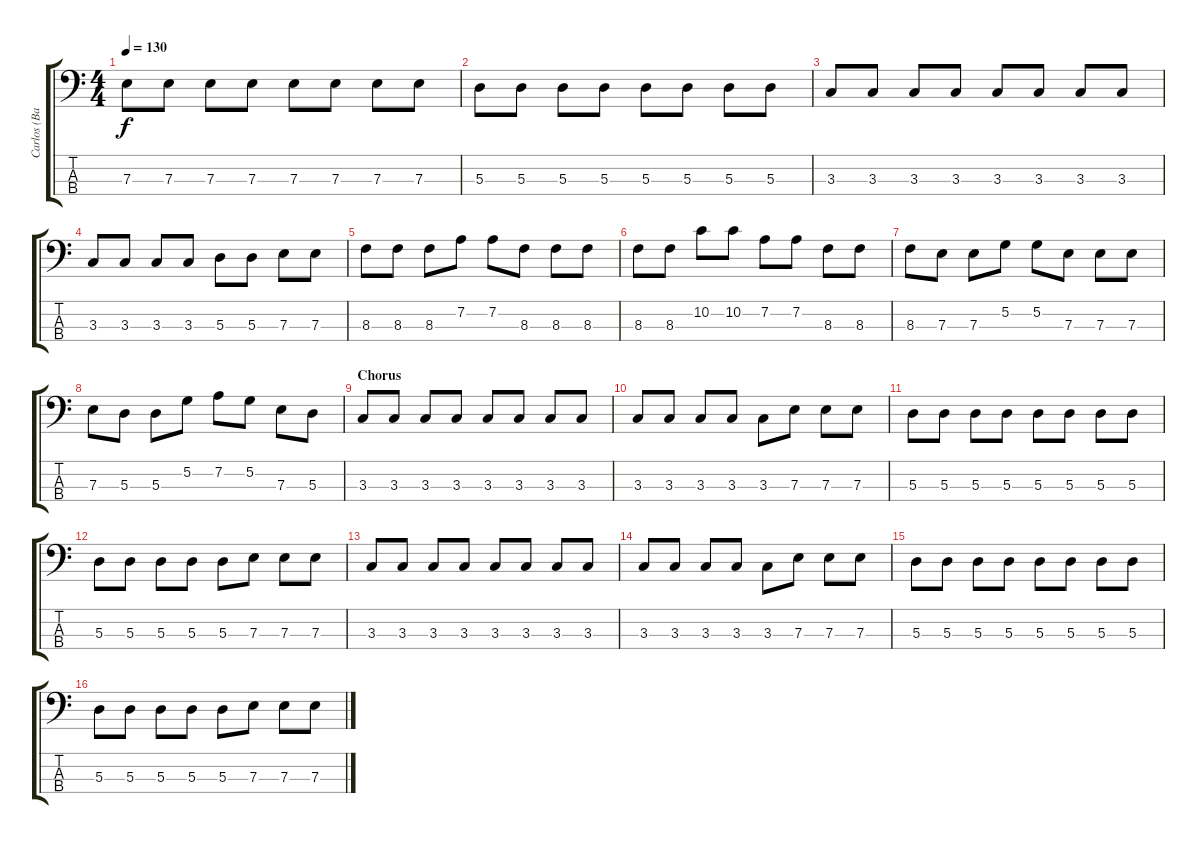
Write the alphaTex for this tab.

\track ("Carlos (Bass)" "Carlos (Ba") {instrument electricbasspick}
\staff {score tabs}
\tuning (G2 D2 A1 D1) {hide}
\ts (4 4)
\tempo 130
\clef f4
\ks c
7.3.8{dy f} 7.3.8 7.3.8 7.3.8 7.3.8 7.3.8 7.3.8 7.3.8 |
5.3.8 5.3.8 5.3.8 5.3.8 5.3.8 5.3.8 5.3.8 5.3.8 |
3.3.8 3.3.8 3.3.8 3.3.8 3.3.8 3.3.8 3.3.8 3.3.8 |
3.3.8 3.3.8 3.3.8 3.3.8 5.3.8 5.3.8 7.3.8 7.3.8 |
8.3.8 8.3.8 8.3.8 7.2.8 7.2.8 8.3.8 8.3.8 8.3.8 |
8.3.8 8.3.8 10.2.8 10.2.8 7.2.8 7.2.8 8.3.8 8.3.8 |
8.3.8 7.3.8 7.3.8 5.2.8 5.2.8 7.3.8 7.3.8 7.3.8 |
7.3.8 5.3.8 5.3.8 5.2.8 7.2.8 5.2.8 7.3.8 5.3.8 |
\section ("" "Chorus")
3.3.8 3.3.8 3.3.8 3.3.8 3.3.8 3.3.8 3.3.8 3.3.8 |
3.3.8 3.3.8 3.3.8 3.3.8 3.3.8 7.3.8 7.3.8 7.3.8 |
5.3.8 5.3.8 5.3.8 5.3.8 5.3.8 5.3.8 5.3.8 5.3.8 |
5.3.8 5.3.8 5.3.8 5.3.8 5.3.8 7.3.8 7.3.8 7.3.8 |
3.3.8 3.3.8 3.3.8 3.3.8 3.3.8 3.3.8 3.3.8 3.3.8 |
3.3.8 3.3.8 3.3.8 3.3.8 3.3.8 7.3.8 7.3.8 7.3.8 |
5.3.8 5.3.8 5.3.8 5.3.8 5.3.8 5.3.8 5.3.8 5.3.8 |
5.3.8 5.3.8 5.3.8 5.3.8 5.3.8 7.3.8 7.3.8 7.3.8
